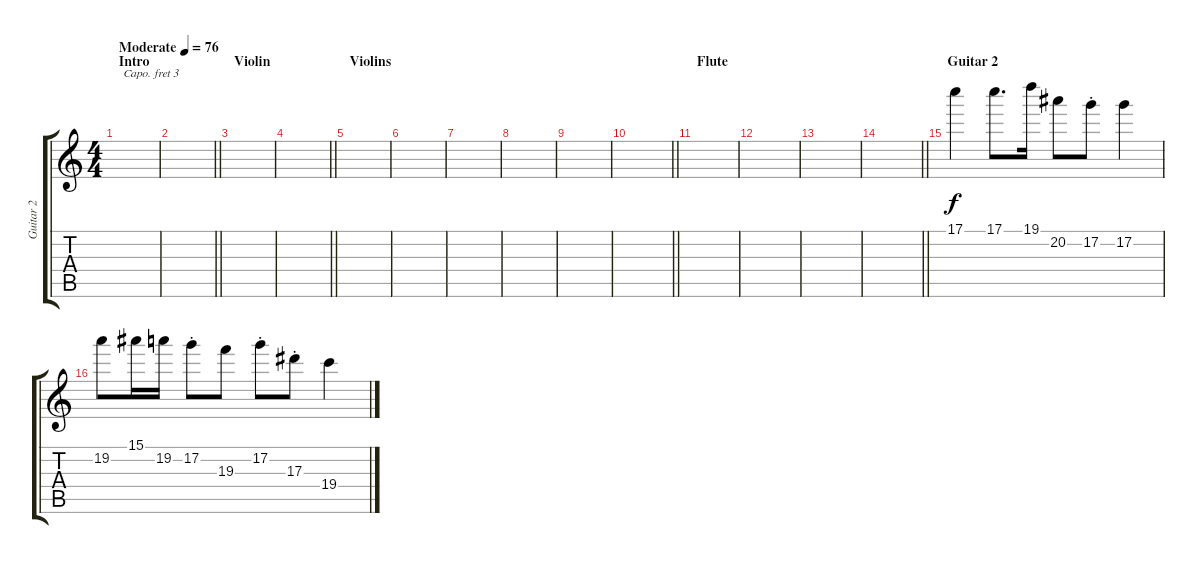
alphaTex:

\track ("Guitar 2" "Guitar 2") {instrument acousticguitarnylon}
\staff {score tabs}
\capo 3
\tuning (E4 B3 G3 D3 A2 E2) {hide}
\ts (4 4)
\section ("" "Intro")
\tempo (76 "Moderate")
\clef g2
\ks c
|
\barLineRight lightlight
|
\section ("" "Violin")
|
\barLineRight lightlight
|
\section ("" "Violins")
|
|
|
|
|
\barLineRight lightlight
|
\section ("" "Flute")
|
|
|
\barLineRight lightlight
|
\section ("" "Guitar 2")
17.1.4 17.1.8{d} 19.1.16 20.2.8 17.2{st}.8 17.2.4 |
19.2.8 15.1.16 19.2.16 17.2{st}.8 19.3.8 17.2{st}.8 17.3{st}.8 19.4.4
